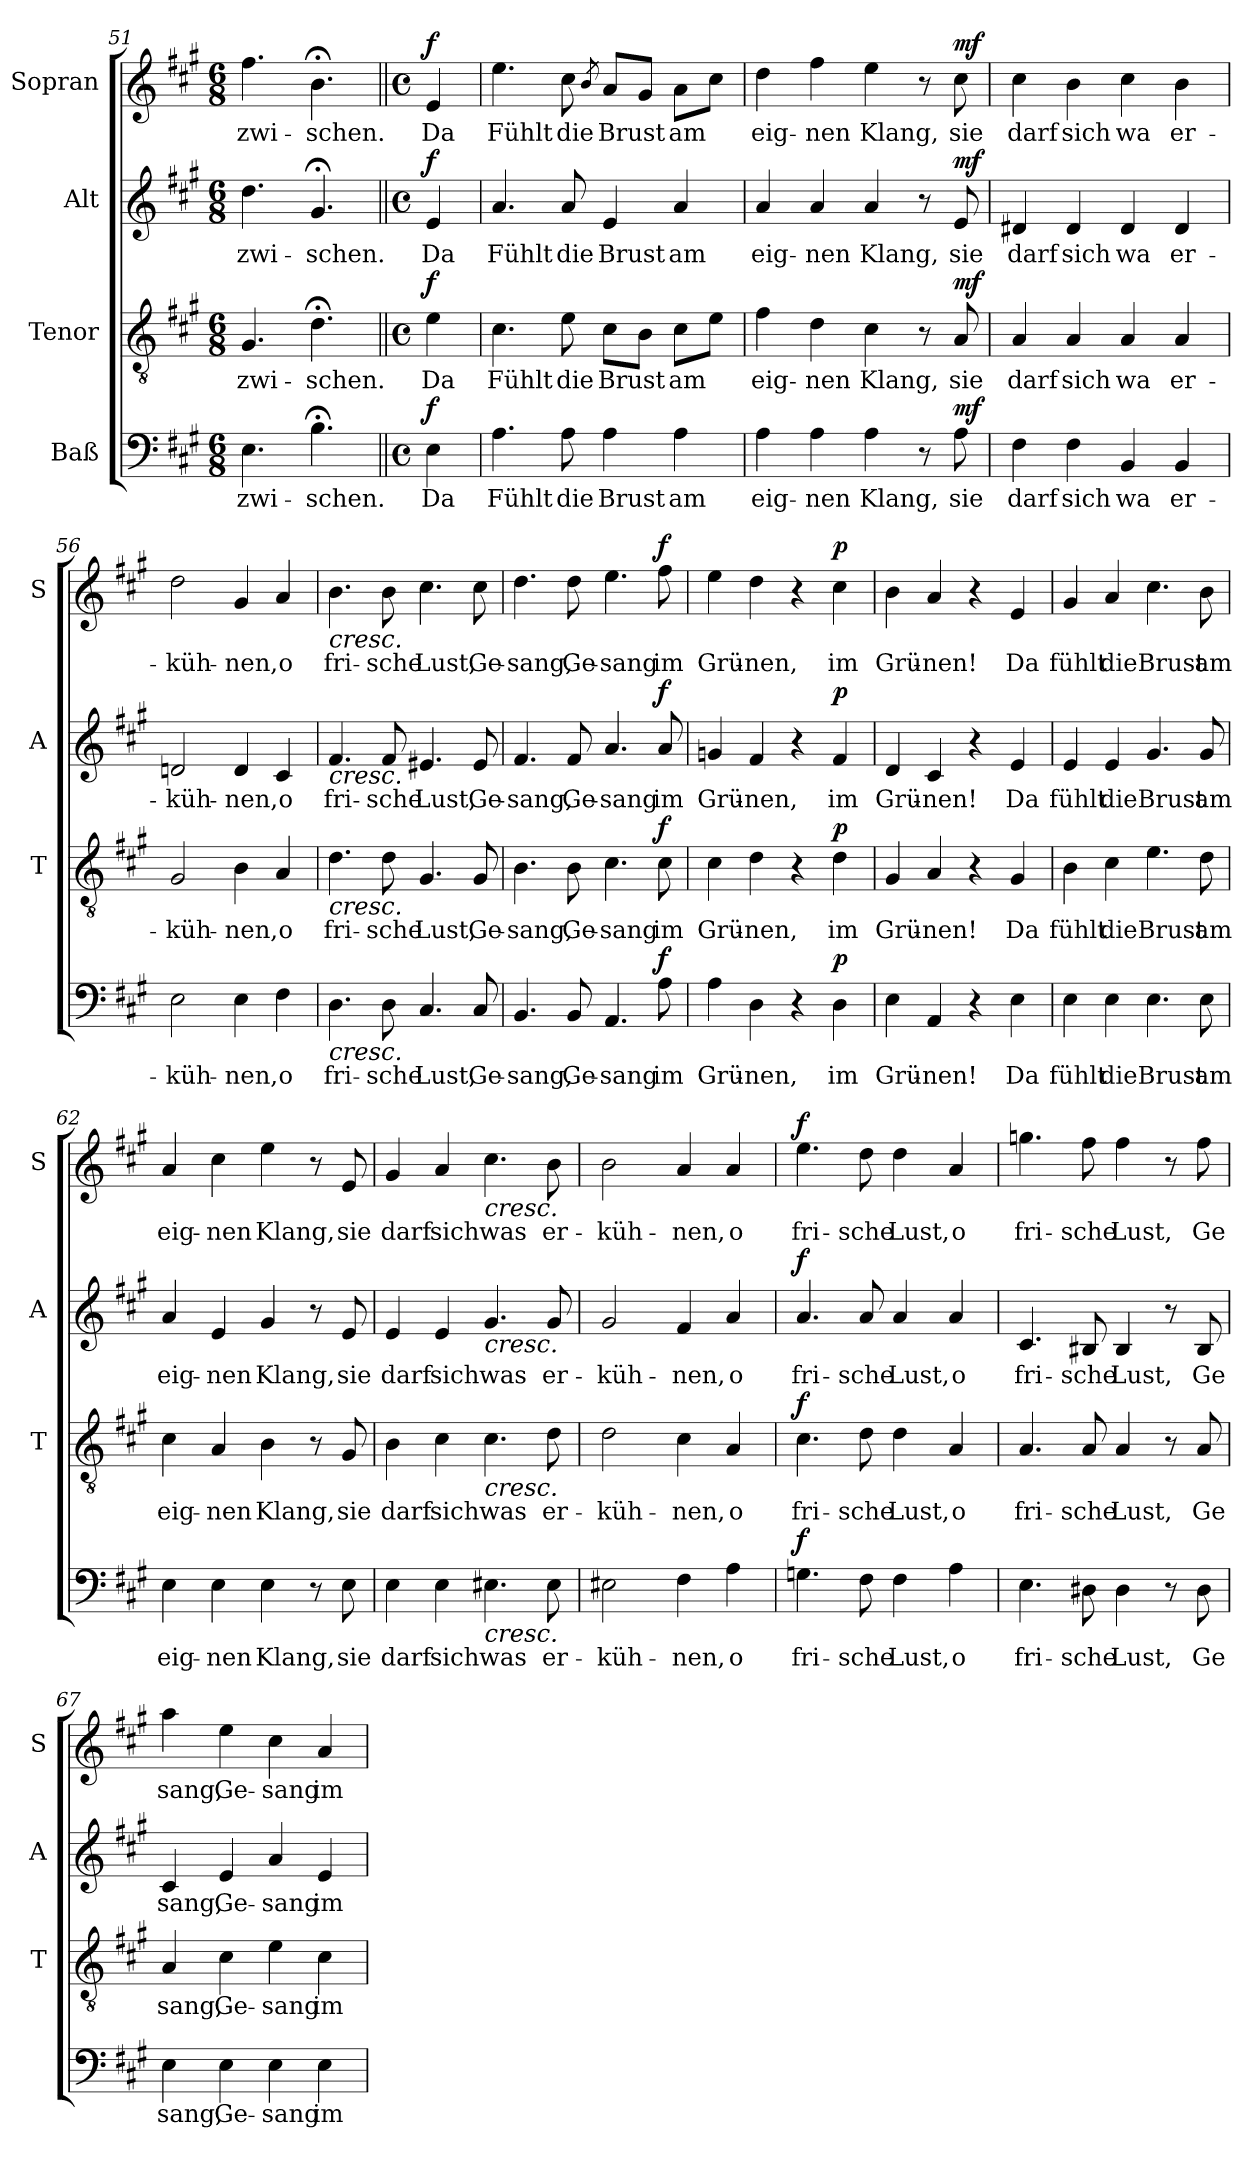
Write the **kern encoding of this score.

**kern	**text	**dynam	**kern	**text	**dynam	**kern	**text	**dynam	**kern	**text	**dynam
*part4	*part4	*part4	*part3	*part3	*part3	*part2	*part2	*part2	*part1	*part1	*part1
*staff4	*staff4	*staff4	*staff3	*staff3	*staff3	*staff2	*staff2	*staff2	*staff1	*staff1	*staff1
*I"Baß	*	*	*I"Tenor	*	*	*I"Alt	*	*	*I"Sopran	*	*
*	*	*	*I'T	*	*	*I'A	*	*	*I'S	*	*
*clefF4	*	*	*clefGv2	*	*	*clefG2	*	*	*clefG2	*	*
*k[f#c#g#]	*	*	*k[f#c#g#]	*	*	*k[f#c#g#]	*	*	*k[f#c#g#]	*	*
*A:	*	*	*A:	*	*	*A:	*	*	*A:	*	*
*M6/8	*	*	*M6/8	*	*	*M6/8	*	*	*M6/8	*	*
=51	=51	=51	=51	=51	=51	=51	=51	=51	=51	=51	=51
4.E	-zwi-	.	4.G#	-zwi-	.	4.dd	-zwi-	.	4.ff#	-zwi-	.
4.B;<	-schen.	.	4.d;<	-schen.	.	4.g#;<	-schen.	.	4.b;<	-schen.	.
=52||	=52||	=52||	=52||	=52||	=52||	=52||	=52||	=52||	=52||	=52||	=52||
*M4/4	*	*	*M4/4	*	*	*M4/4	*	*	*M4/4	*	*
*met(c)	*	*	*met(c)	*	*	*met(c)	*	*	*met(c)	*	*
!	!	!LO:DY:a	!	!	!LO:DY:a	!	!	!LO:DY:a	!	!	!LO:DY:a
4E	Da	f	4e	Da	f	4e	Da	f	4e	Da	f
=53	=53	=53	=53	=53	=53	=53	=53	=53	=53	=53	=53
4.A	Fühlt	.	4.c#	Fühlt	.	4.a	Fühlt	.	4.ee	Fühlt	.
8A	die	.	8e	die	.	8a	die	.	8cc#	die	.
.	.	.	.	.	.	.	.	.	8qb/	.	.
4A	Brust	.	8c#L	Brust	.	4e	Brust	.	8aL	Brust	.
.	.	.	8BJ	.	.	.	.	.	8g#J	.	.
4A	am	.	8c#L	am	.	4a	am	.	8aL	am	.
.	.	.	8eJ	.	.	.	.	.	8cc#J	.	.
=54	=54	=54	=54	=54	=54	=54	=54	=54	=54	=54	=54
4A	eig-	.	4f#	eig-	.	4a	eig-	.	4dd	eig-	.
4A	-nen	.	4d	-nen	.	4a	-nen	.	4ff#	-nen	.
4A	Klang,	.	4c#	Klang,	.	4a	Klang,	.	4ee	Klang,	.
8r	.	.	8r	.	.	8r	.	.	8r	.	.
!	!	!LO:DY:a	!	!	!LO:DY:a	!	!	!LO:DY:a	!	!	!LO:DY:a
8A	sie	mf	8A	sie	mf	8e	sie	mf	8cc#	sie	mf
=55	=55	=55	=55	=55	=55	=55	=55	=55	=55	=55	=55
4F#	darf	.	4A	darf	.	4d#X	darf	.	4cc#	darf	.
4F#	sich	.	4A	sich	.	4d#	sich	.	4b	sich	.
4BB	wa	.	4A	wa	.	4d#	wa	.	4cc#	wa	.
4BB	er-	.	4A	er-	.	4d#	er-	.	4b	er-	.
=56	=56	=56	=56	=56	=56	=56	=56	=56	=56	=56	=56
2E	-küh-	.	2G#	-küh-	.	2dn	-küh-	.	2dd	-küh-	.
4E	-nen,	.	4B	-nen,	.	4d	-nen,	.	4g#	-nen,	.
4F#	o	.	4A	o	.	4c#	o	.	4a	o	.
=57	=57	=57	=57	=57	=57	=57	=57	=57	=57	=57	=57
!	!	!	!	!	!	!	!	!	!LO:TX:b:i:t=cresc.	!	!
!	!	!	!	!	!	!LO:TX:b:i:t=cresc.	!	!	!	!	!
!	!	!	!LO:TX:b:i:t=cresc.	!	!	!	!	!	!	!	!
!LO:TX:b:i:t=cresc.	!	!	!	!	!	!	!	!	!	!	!
4.D	fri-	.	4.d	fri-	.	4.f#	fri-	.	4.b	fri-	.
8D	-sche	.	8d	-sche	.	8f#	-sche	.	8b	-sche	.
4.C#	Lust,	.	4.G#	Lust,	.	4.e#X	Lust,	.	4.cc#	Lust,	.
8C#	Ge-	.	8G#	Ge-	.	8e#	Ge-	.	8cc#	Ge-	.
=58	=58	=58	=58	=58	=58	=58	=58	=58	=58	=58	=58
4.BB	-sang,	.	4.B	-sang,	.	4.f#	-sang,	.	4.dd	-sang,	.
8BB	Ge-	.	8B	Ge-	.	8f#	Ge-	.	8dd	Ge-	.
4.AA	-sang	.	4.c#	-sang	.	4.a	-sang	.	4.ee	-sang	.
!	!	!LO:DY:a	!	!	!LO:DY:a	!	!	!LO:DY:a	!	!	!LO:DY:a
8A	im	f	8c#	im	f	8a	im	f	8ff#	im	f
=59	=59	=59	=59	=59	=59	=59	=59	=59	=59	=59	=59
4A	Grü-	.	4c#	Grü-	.	4gn	Grü-	.	4ee	Grü-	.
4D	-nen,	.	4d	-nen,	.	4f#	-nen,	.	4dd	-nen,	.
4r	.	.	4r	.	.	4r	.	.	4r	.	.
!	!	!LO:DY:a	!	!	!LO:DY:a	!	!	!LO:DY:a	!	!	!LO:DY:a
4D	im	p	4d	im	p	4f#	im	p	4cc#	im	p
=60	=60	=60	=60	=60	=60	=60	=60	=60	=60	=60	=60
4E	Grü-	.	4G#	Grü-	.	4d	Grü-	.	4b	Grü-	.
4AA	-nen!	.	4A	-nen!	.	4c#	-nen!	.	4a	-nen!	.
4r	.	.	4r	.	.	4r	.	.	4r	.	.
4E	Da	.	4G#	Da	.	4e	Da	.	4e	Da	.
=61	=61	=61	=61	=61	=61	=61	=61	=61	=61	=61	=61
4E	fühlt	.	4B	fühlt	.	4e	fühlt	.	4g#	fühlt	.
4E	die	.	4c#	die	.	4e	die	.	4a	die	.
4.E	Brust	.	4.e	Brust	.	4.g#	Brust	.	4.cc#	Brust	.
8E	am	.	8d	am	.	8g#	am	.	8b	am	.
=62	=62	=62	=62	=62	=62	=62	=62	=62	=62	=62	=62
4E	eig-	.	4c#	eig-	.	4a	eig-	.	4a	eig-	.
4E	-nen	.	4A	-nen	.	4e	-nen	.	4cc#	-nen	.
4E	Klang,	.	4B	Klang,	.	4g#	Klang,	.	4ee	Klang,	.
8r	.	.	8r	.	.	8r	.	.	8r	.	.
8E	sie	.	8G#	sie	.	8e	sie	.	8e	sie	.
=63	=63	=63	=63	=63	=63	=63	=63	=63	=63	=63	=63
4E	darf	.	4B	darf	.	4e	darf	.	4g#	darf	.
4E	sich	.	4c#	sich	.	4e	sich	.	4a	sich	.
!	!	!	!	!	!	!	!	!	!LO:TX:b:i:t=cresc.	!	!
!	!	!	!	!	!	!LO:TX:b:i:t=cresc.	!	!	!	!	!
!	!	!	!LO:TX:b:i:t=cresc.	!	!	!	!	!	!	!	!
!LO:TX:b:i:t=cresc.	!	!	!	!	!	!	!	!	!	!	!
4.E#X	was	.	4.c#	was	.	4.g#	was	.	4.cc#	was	.
8E#	er-	.	8d	er-	.	8g#	er-	.	8b	er-	.
=64	=64	=64	=64	=64	=64	=64	=64	=64	=64	=64	=64
2E#X	-küh-	.	2d	-küh-	.	2g#	-küh-	.	2b	-küh-	.
4F#	-nen,	.	4c#	-nen,	.	4f#	-nen,	.	4a	-nen,	.
4A	o	.	4A	o	.	4a	o	.	4a	o	.
=65	=65	=65	=65	=65	=65	=65	=65	=65	=65	=65	=65
!	!	!LO:DY:a	!	!	!LO:DY:a	!	!	!LO:DY:a	!	!	!LO:DY:a
4.Gn	fri-	f	4.c#	fri-	f	4.a	fri-	f	4.ee	fri-	f
8F#	-sche	.	8d	-sche	.	8a	-sche	.	8dd	-sche	.
4F#	Lust,	.	4d	Lust,	.	4a	Lust,	.	4dd	Lust,	.
4A	o	.	4A	o	.	4a	o	.	4a	o	.
=66	=66	=66	=66	=66	=66	=66	=66	=66	=66	=66	=66
4.E	fri-	.	4.A	fri-	.	4.c#	fri-	.	4.ggn	fri-	.
8D#X	-sche	.	8A	-sche	.	8B#X	-sche	.	8ff#	-sche	.
4D#	Lust,	.	4A	Lust,	.	4B#	Lust,	.	4ff#	Lust,	.
8r	.	.	8r	.	.	8r	.	.	8r	.	.
8D#	Ge	.	8A	Ge	.	8B#	Ge	.	8ff#	Ge	.
=67	=67	=67	=67	=67	=67	=67	=67	=67	=67	=67	=67
4E	sang,	.	4A	sang,	.	4c#	sang,	.	4aa	sang,	.
4E	Ge-	.	4c#	Ge-	.	4e	Ge-	.	4ee	Ge-	.
4E	-sang	.	4e	-sang	.	4a	-sang	.	4cc#	-sang	.
4E	im	.	4c#	im	.	4e	im	.	4a	im	.
=	=	=	=	=	=	=	=	=	=	=	=
*-	*-	*-	*-	*-	*-	*-	*-	*-	*-	*-	*-
